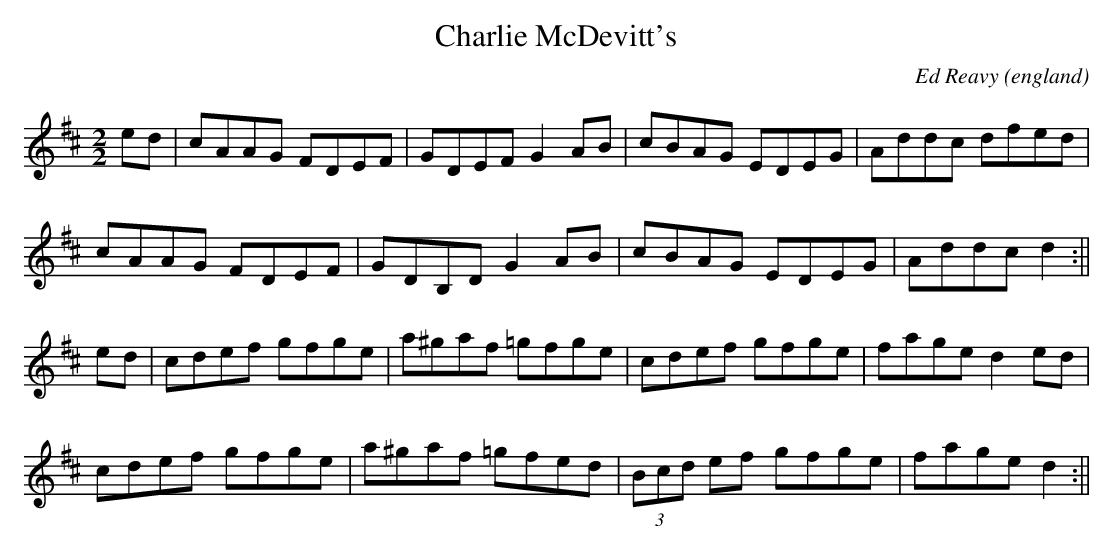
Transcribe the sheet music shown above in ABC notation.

X:1
T:Charlie McDevitt's
O:england
C:Ed Reavy
M:2/2
L:1/8
K:D
ed|cAAG FDEF|GDEF G2 AB|cBAG EDEG|Addc dfed|
cAAG FDEF|GDB,D G2 AB|cBAG EDEG|Addc d2:||
ed|cdef gfge|a^gaf =gfge|cdef gfge|fage d2 ed|
cdef gfge|a^gaf =gfed|(3Bcd ef gfge|fage d2:||
